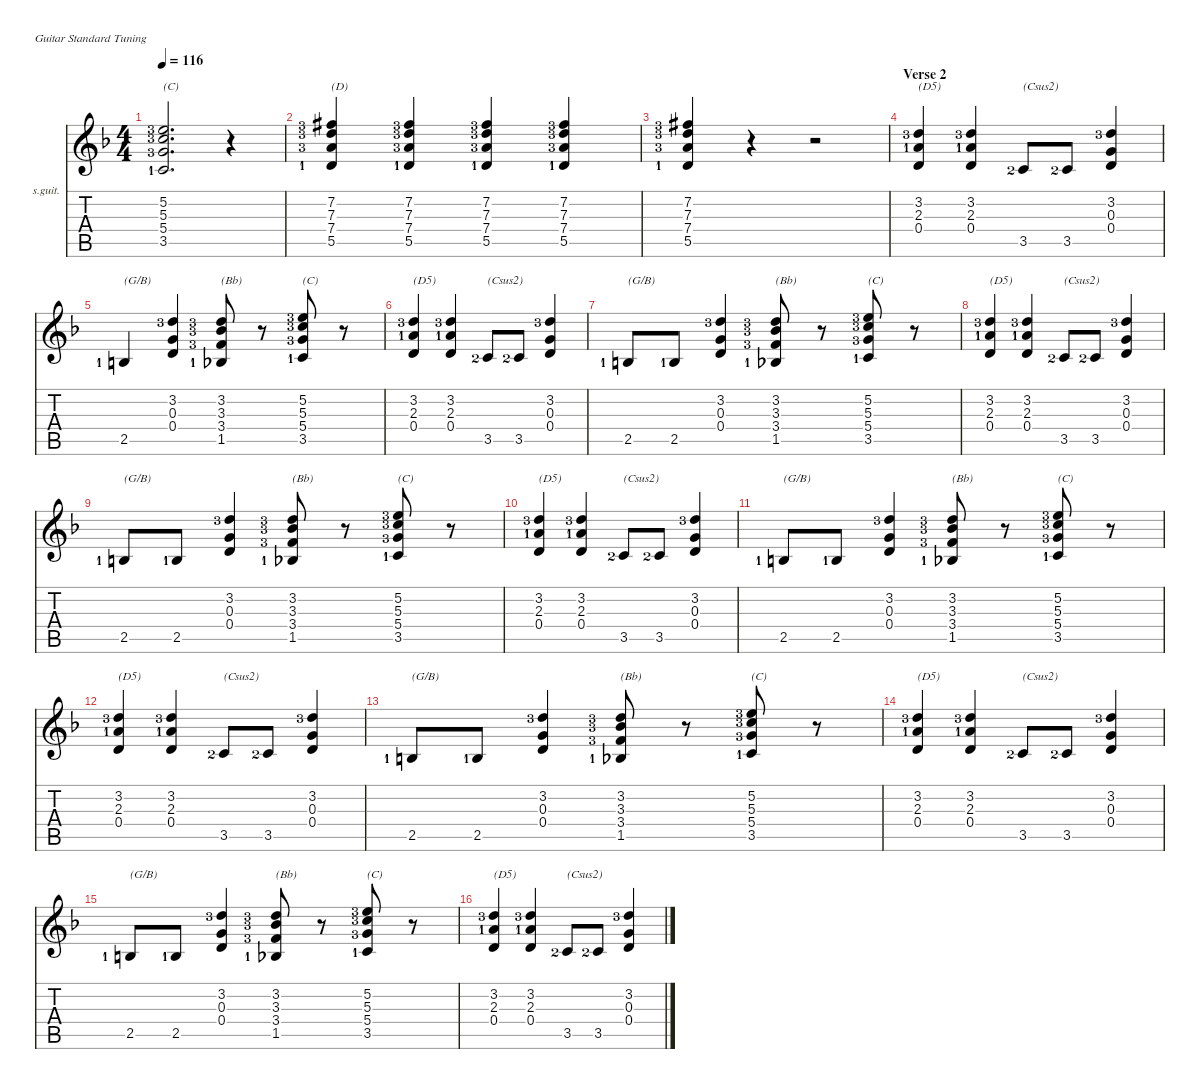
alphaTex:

\defaultSystemsLayout 4
\hideDynamics
\bracketExtendMode nobrackets
\firstSystemTrackNameOrientation horizontal
\otherSystemsTrackNameOrientation horizontal
\track ("rhythm 07" "s.guit.") {instrument acousticguitarsteel}
\staff {score tabs}
\tuning (E4 B3 G3 D3 A2 E2)
\ts (4 4)
\tempo 116
\clef g2
\ks dminor
(3.5{lf 2 acc forcenatural} 5.4{lf 4 acc forcenatural} 5.3{lf 4 acc forcenatural} 5.2{lf 4 acc forcenatural}).2{d txt "(C)" dy mf beam Up} r.4{beam Up} |
(5.5{lf 2 acc forcenatural} 7.4{lf 4 acc forcenatural} 7.3{lf 4 acc forcenatural} 7.2{lf 4 acc #}).4{txt "(D)" beam Up} (5.5{lf 2 acc forcenatural} 7.4{lf 4 acc forcenatural} 7.3{lf 4 acc forcenatural} 7.2{lf 4 acc #}).4{beam Up} (5.5{lf 2 acc forcenatural} 7.4{lf 4 acc forcenatural} 7.3{lf 4 acc forcenatural} 7.2{lf 4 acc #}).4{beam Up} (5.5{lf 2 acc forcenatural} 7.4{lf 4 acc forcenatural} 7.3{lf 4 acc forcenatural} 7.2{lf 4 acc #}).4{beam Up} |
(5.5{lf 2 acc forcenatural} 7.4{lf 4 acc forcenatural} 7.3{lf 4 acc forcenatural} 7.2{lf 4 acc #}).4{beam Up} r.4{beam Up} r.2{beam Up} |
\section ("" "Verse 2")
(0.4{acc forcenatural} 2.3{lf 2 acc forcenatural} 3.2{lf 4 acc forcenatural}).4{txt "(D5)" beam Up} (0.4{acc forcenatural} 2.3{lf 2 acc forcenatural} 3.2{lf 4 acc forcenatural}).4{beam Up} 3.5{lf 3 acc forcenatural}.8{txt "(Csus2)" beam Up} 3.5{lf 3 acc forcenatural}.8{beam Up} (0.3{acc forcenatural} 3.2{lf 4 acc forcenatural} 0.4{acc forcenatural}).4{beam Up} |
2.5{lf 2 acc forcenatural}.4{txt "(G/B)" beam Up} (0.3{acc forcenatural} 3.2{lf 4 acc forcenatural} 0.4{acc forcenatural}).4{beam Up} (1.5{lf 2 acc b} 3.4{lf 4 acc forcenatural} 3.3{lf 4 acc b} 3.2{lf 4 acc forcenatural}).8{txt "(Bb)" beam Up} r.8{beam Up} (3.5{lf 2 acc forcenatural} 5.4{lf 4 acc forcenatural} 5.3{lf 4 acc forcenatural} 5.2{lf 4 acc forcenatural}).8{txt "(C)" beam Up} r.8{beam Up} |
(0.4{acc forcenatural} 2.3{lf 2 acc forcenatural} 3.2{lf 4 acc forcenatural}).4{txt "(D5)" beam Up} (0.4{acc forcenatural} 2.3{lf 2 acc forcenatural} 3.2{lf 4 acc forcenatural}).4{beam Up} 3.5{lf 3 acc forcenatural}.8{txt "(Csus2)" beam Up} 3.5{lf 3 acc forcenatural}.8{beam Up} (0.3{acc forcenatural} 3.2{lf 4 acc forcenatural} 0.4{acc forcenatural}).4{beam Up} |
2.5{lf 2 acc forcenatural}.8{txt "(G/B)" beam Up} 2.5{lf 2 acc forcenatural}.8{beam Up} (0.3{acc forcenatural} 3.2{lf 4 acc forcenatural} 0.4{acc forcenatural}).4{beam Up} (1.5{lf 2 acc b} 3.4{lf 4 acc forcenatural} 3.3{lf 4 acc b} 3.2{lf 4 acc forcenatural}).8{txt "(Bb)" beam Up} r.8{beam Up} (3.5{lf 2 acc forcenatural} 5.4{lf 4 acc forcenatural} 5.3{lf 4 acc forcenatural} 5.2{lf 4 acc forcenatural}).8{txt "(C)" beam Up} r.8{beam Up} |
(0.4{acc forcenatural} 2.3{lf 2 acc forcenatural} 3.2{lf 4 acc forcenatural}).4{txt "(D5)" beam Up} (0.4{acc forcenatural} 2.3{lf 2 acc forcenatural} 3.2{lf 4 acc forcenatural}).4{beam Up} 3.5{lf 3 acc forcenatural}.8{txt "(Csus2)" beam Up} 3.5{lf 3 acc forcenatural}.8{beam Up} (0.3{acc forcenatural} 3.2{lf 4 acc forcenatural} 0.4{acc forcenatural}).4{beam Up} |
2.5{lf 2 acc forcenatural}.8{txt "(G/B)" beam Up} 2.5{lf 2 acc forcenatural}.8{beam Up} (0.3{acc forcenatural} 3.2{lf 4 acc forcenatural} 0.4{acc forcenatural}).4{beam Up} (1.5{lf 2 acc b} 3.4{lf 4 acc forcenatural} 3.3{lf 4 acc b} 3.2{lf 4 acc forcenatural}).8{txt "(Bb)" beam Up} r.8{beam Up} (3.5{lf 2 acc forcenatural} 5.4{lf 4 acc forcenatural} 5.3{lf 4 acc forcenatural} 5.2{lf 4 acc forcenatural}).8{txt "(C)" beam Up} r.8{beam Up} |
(0.4{acc forcenatural} 2.3{lf 2 acc forcenatural} 3.2{lf 4 acc forcenatural}).4{txt "(D5)" beam Up} (0.4{acc forcenatural} 2.3{lf 2 acc forcenatural} 3.2{lf 4 acc forcenatural}).4{beam Up} 3.5{lf 3 acc forcenatural}.8{txt "(Csus2)" beam Up} 3.5{lf 3 acc forcenatural}.8{beam Up} (0.3{acc forcenatural} 3.2{lf 4 acc forcenatural} 0.4{acc forcenatural}).4{beam Up} |
2.5{lf 2 acc forcenatural}.8{txt "(G/B)" beam Up} 2.5{lf 2 acc forcenatural}.8{beam Up} (0.3{acc forcenatural} 3.2{lf 4 acc forcenatural} 0.4{acc forcenatural}).4{beam Up} (1.5{lf 2 acc b} 3.4{lf 4 acc forcenatural} 3.3{lf 4 acc b} 3.2{lf 4 acc forcenatural}).8{txt "(Bb)" beam Up} r.8{beam Up} (3.5{lf 2 acc forcenatural} 5.4{lf 4 acc forcenatural} 5.3{lf 4 acc forcenatural} 5.2{lf 4 acc forcenatural}).8{txt "(C)" beam Up} r.8{beam Up} |
(0.4{acc forcenatural} 2.3{lf 2 acc forcenatural} 3.2{lf 4 acc forcenatural}).4{txt "(D5)" beam Up} (0.4{acc forcenatural} 2.3{lf 2 acc forcenatural} 3.2{lf 4 acc forcenatural}).4{beam Up} 3.5{lf 3 acc forcenatural}.8{txt "(Csus2)" beam Up} 3.5{lf 3 acc forcenatural}.8{beam Up} (0.3{acc forcenatural} 3.2{lf 4 acc forcenatural} 0.4{acc forcenatural}).4{beam Up} |
2.5{lf 2 acc forcenatural}.8{txt "(G/B)" beam Up} 2.5{lf 2 acc forcenatural}.8{beam Up} (0.3{acc forcenatural} 3.2{lf 4 acc forcenatural} 0.4{acc forcenatural}).4{beam Up} (1.5{lf 2 acc b} 3.4{lf 4 acc forcenatural} 3.3{lf 4 acc b} 3.2{lf 4 acc forcenatural}).8{txt "(Bb)" beam Up} r.8{beam Up} (3.5{lf 2 acc forcenatural} 5.4{lf 4 acc forcenatural} 5.3{lf 4 acc forcenatural} 5.2{lf 4 acc forcenatural}).8{txt "(C)" beam Up} r.8{beam Up} |
(0.4{acc forcenatural} 2.3{lf 2 acc forcenatural} 3.2{lf 4 acc forcenatural}).4{txt "(D5)" beam Up} (0.4{acc forcenatural} 2.3{lf 2 acc forcenatural} 3.2{lf 4 acc forcenatural}).4{beam Up} 3.5{lf 3 acc forcenatural}.8{txt "(Csus2)" beam Up} 3.5{lf 3 acc forcenatural}.8{beam Up} (0.3{acc forcenatural} 3.2{lf 4 acc forcenatural} 0.4{acc forcenatural}).4{beam Up} |
2.5{lf 2 acc forcenatural}.8{txt "(G/B)" beam Up} 2.5{lf 2 acc forcenatural}.8{beam Up} (0.3{acc forcenatural} 3.2{lf 4 acc forcenatural} 0.4{acc forcenatural}).4{beam Up} (1.5{lf 2 acc b} 3.4{lf 4 acc forcenatural} 3.3{lf 4 acc b} 3.2{lf 4 acc forcenatural}).8{txt "(Bb)" beam Up} r.8{beam Up} (3.5{lf 2 acc forcenatural} 5.4{lf 4 acc forcenatural} 5.3{lf 4 acc forcenatural} 5.2{lf 4 acc forcenatural}).8{txt "(C)" beam Up} r.8{beam Up} |
(0.4{acc forcenatural} 2.3{lf 2 acc forcenatural} 3.2{lf 4 acc forcenatural}).4{txt "(D5)" beam Up} (0.4{acc forcenatural} 2.3{lf 2 acc forcenatural} 3.2{lf 4 acc forcenatural}).4{beam Up} 3.5{lf 3 acc forcenatural}.8{txt "(Csus2)" beam Up} 3.5{lf 3 acc forcenatural}.8{beam Up} (0.3{acc forcenatural} 3.2{lf 4 acc forcenatural} 0.4{acc forcenatural}).4{beam Up}
